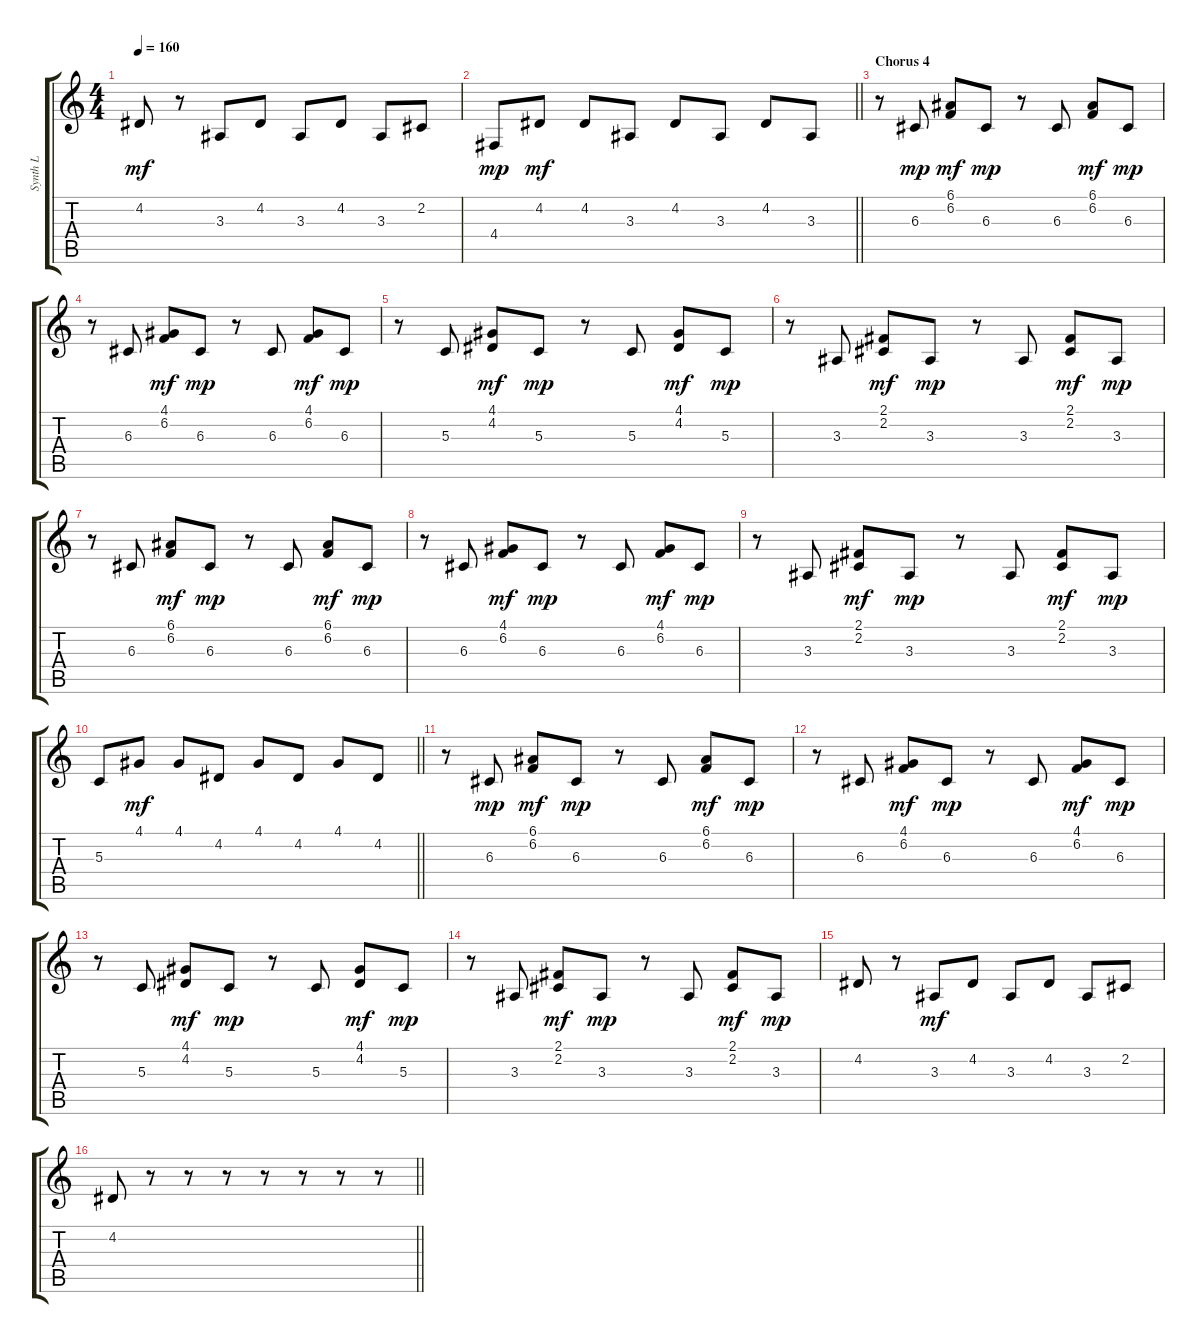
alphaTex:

\track ("Synth L" "Synth L") {instrument lead2sawtooth}
\staff {score tabs}
\tuning (E4 B3 G3 D3 A2 E2) {hide}
\ts (4 4)
\tempo 160
\clef g2
\ks c
4.2.8{dy mf} r.8 3.3.8 4.2.8 3.3.8 4.2.8 3.3.8 2.2.8 |
\barLineRight lightlight
4.4.8{dy mp} 4.2.8{dy mf} 4.2.8 3.3.8 4.2.8 3.3.8 4.2.8 3.3.8 |
\section ("" "Chorus 4")
r.8 6.3.8{dy mp} (6.1 6.2).8{dy mf} 6.3.8{dy mp} r.8 6.3.8 (6.1 6.2).8{dy mf} 6.3.8{dy mp} |
r.8 6.3.8 (4.1 6.2).8{dy mf} 6.3.8{dy mp} r.8 6.3.8 (4.1 6.2).8{dy mf} 6.3.8{dy mp} |
r.8 5.3.8 (4.1 4.2).8{dy mf} 5.3.8{dy mp} r.8 5.3.8 (4.1 4.2).8{dy mf} 5.3.8{dy mp} |
r.8 3.3.8 (2.1 2.2).8{dy mf} 3.3.8{dy mp} r.8 3.3.8 (2.1 2.2).8{dy mf} 3.3.8{dy mp} |
r.8 6.3.8 (6.1 6.2).8{dy mf} 6.3.8{dy mp} r.8 6.3.8 (6.1 6.2).8{dy mf} 6.3.8{dy mp} |
r.8 6.3.8 (4.1 6.2).8{dy mf} 6.3.8{dy mp} r.8 6.3.8 (4.1 6.2).8{dy mf} 6.3.8{dy mp} |
r.8 3.3.8 (2.1 2.2).8{dy mf} 3.3.8{dy mp} r.8 3.3.8 (2.1 2.2).8{dy mf} 3.3.8{dy mp} |
\barLineRight lightlight
5.3.8 4.1.8{dy mf} 4.1.8 4.2.8 4.1.8 4.2.8 4.1.8 4.2.8 |
r.8 6.3.8{dy mp} (6.1 6.2).8{dy mf} 6.3.8{dy mp} r.8 6.3.8 (6.1 6.2).8{dy mf} 6.3.8{dy mp} |
r.8 6.3.8 (4.1 6.2).8{dy mf} 6.3.8{dy mp} r.8 6.3.8 (4.1 6.2).8{dy mf} 6.3.8{dy mp} |
r.8 5.3.8 (4.1 4.2).8{dy mf} 5.3.8{dy mp} r.8 5.3.8 (4.1 4.2).8{dy mf} 5.3.8{dy mp} |
r.8 3.3.8 (2.1 2.2).8{dy mf} 3.3.8{dy mp} r.8 3.3.8 (2.1 2.2).8{dy mf} 3.3.8{dy mp} |
4.2.8 r.8 3.3.8{dy mf} 4.2.8 3.3.8 4.2.8 3.3.8 2.2.8 |
\barLineRight lightlight
4.2.8 r.8 r.8 r.8 r.8 r.8 r.8 r.8
